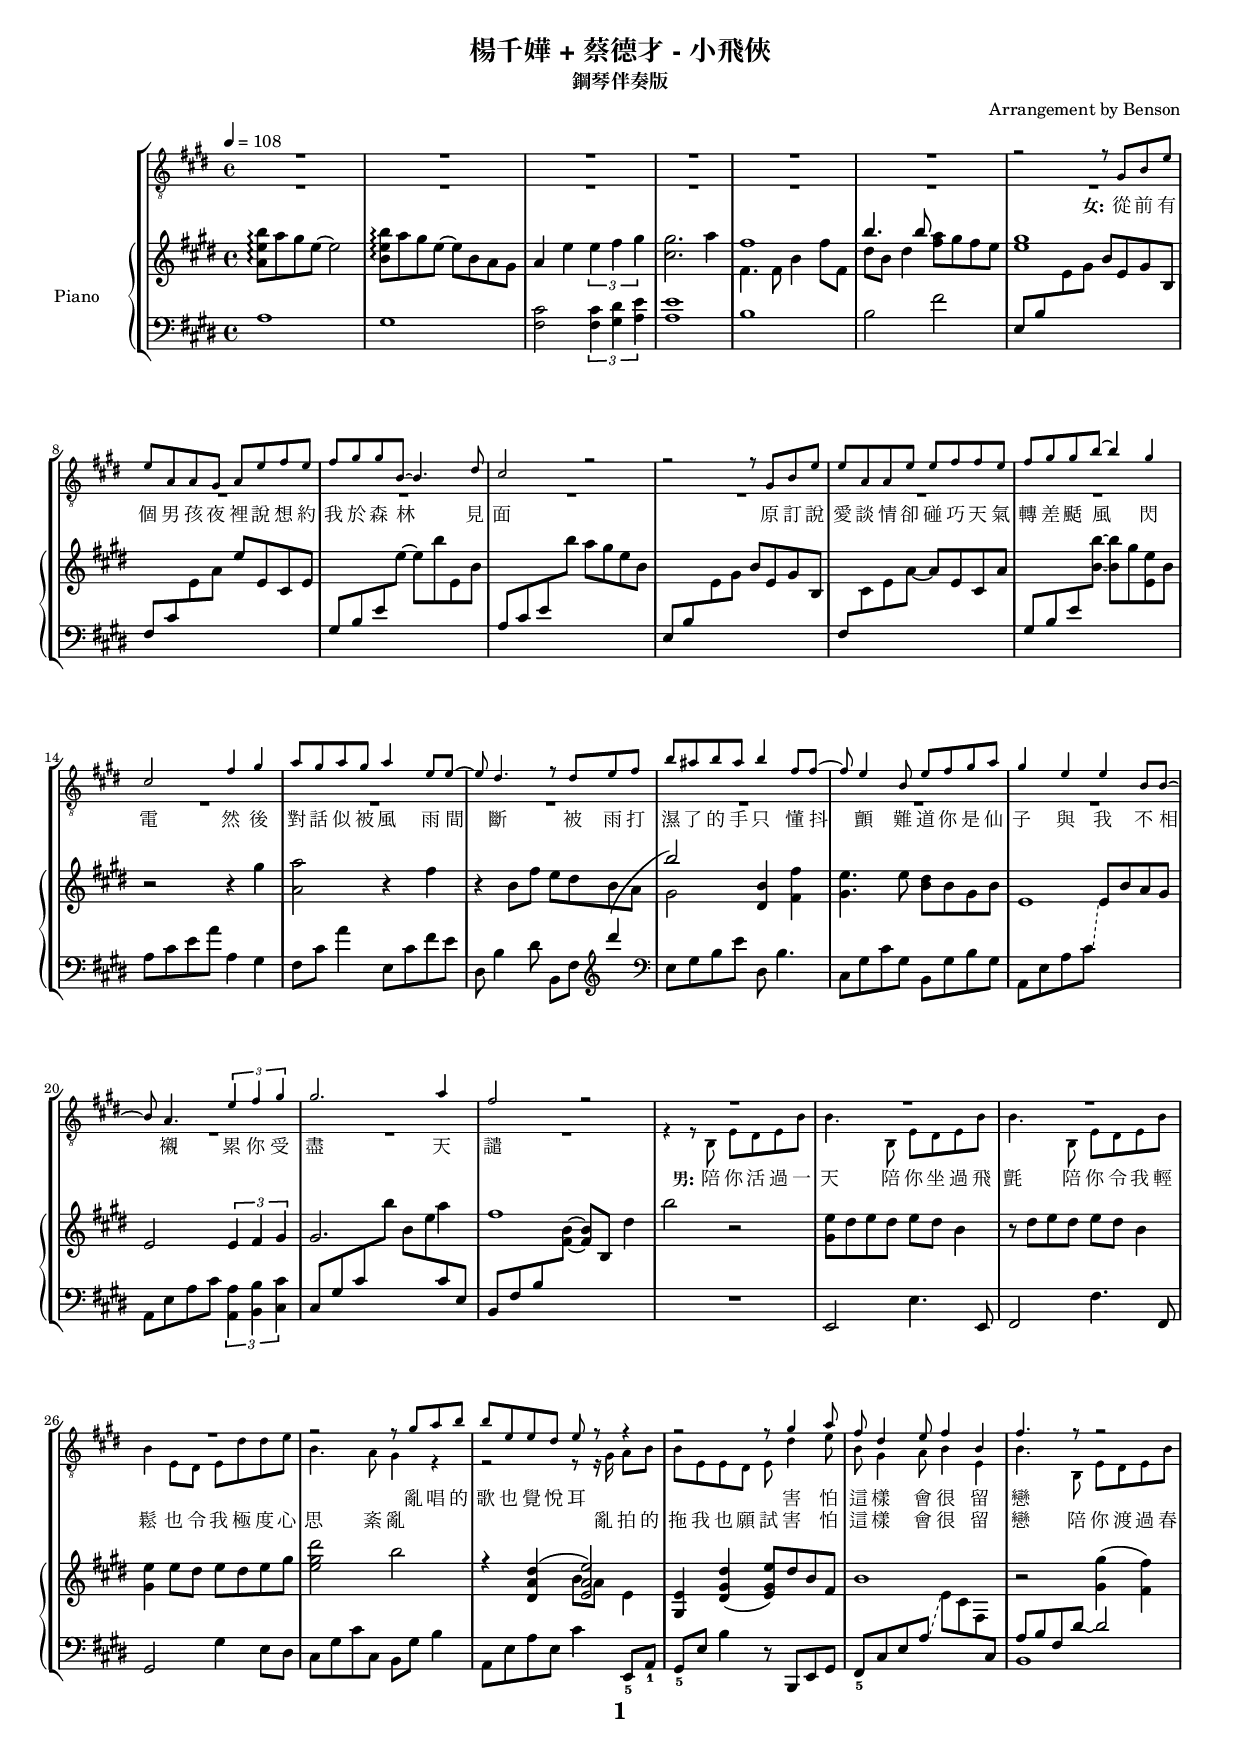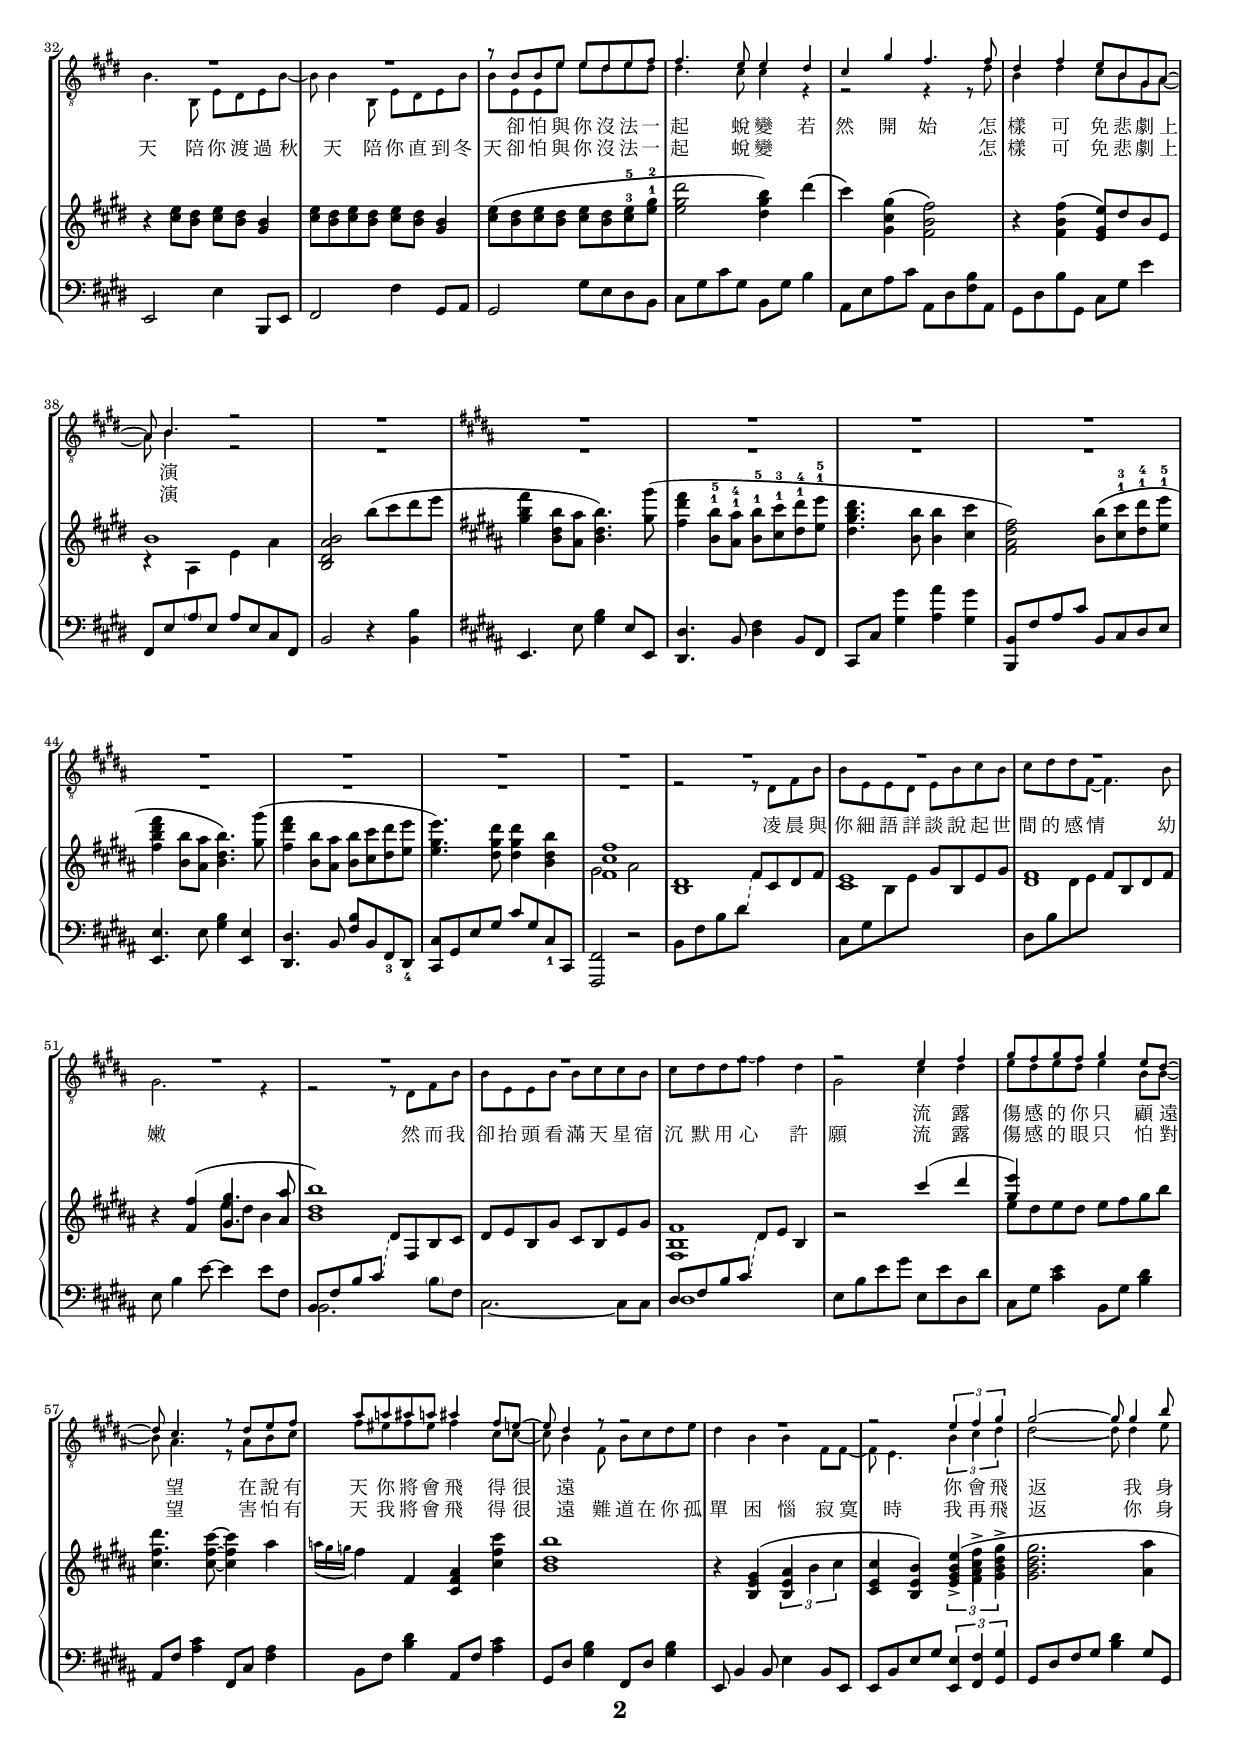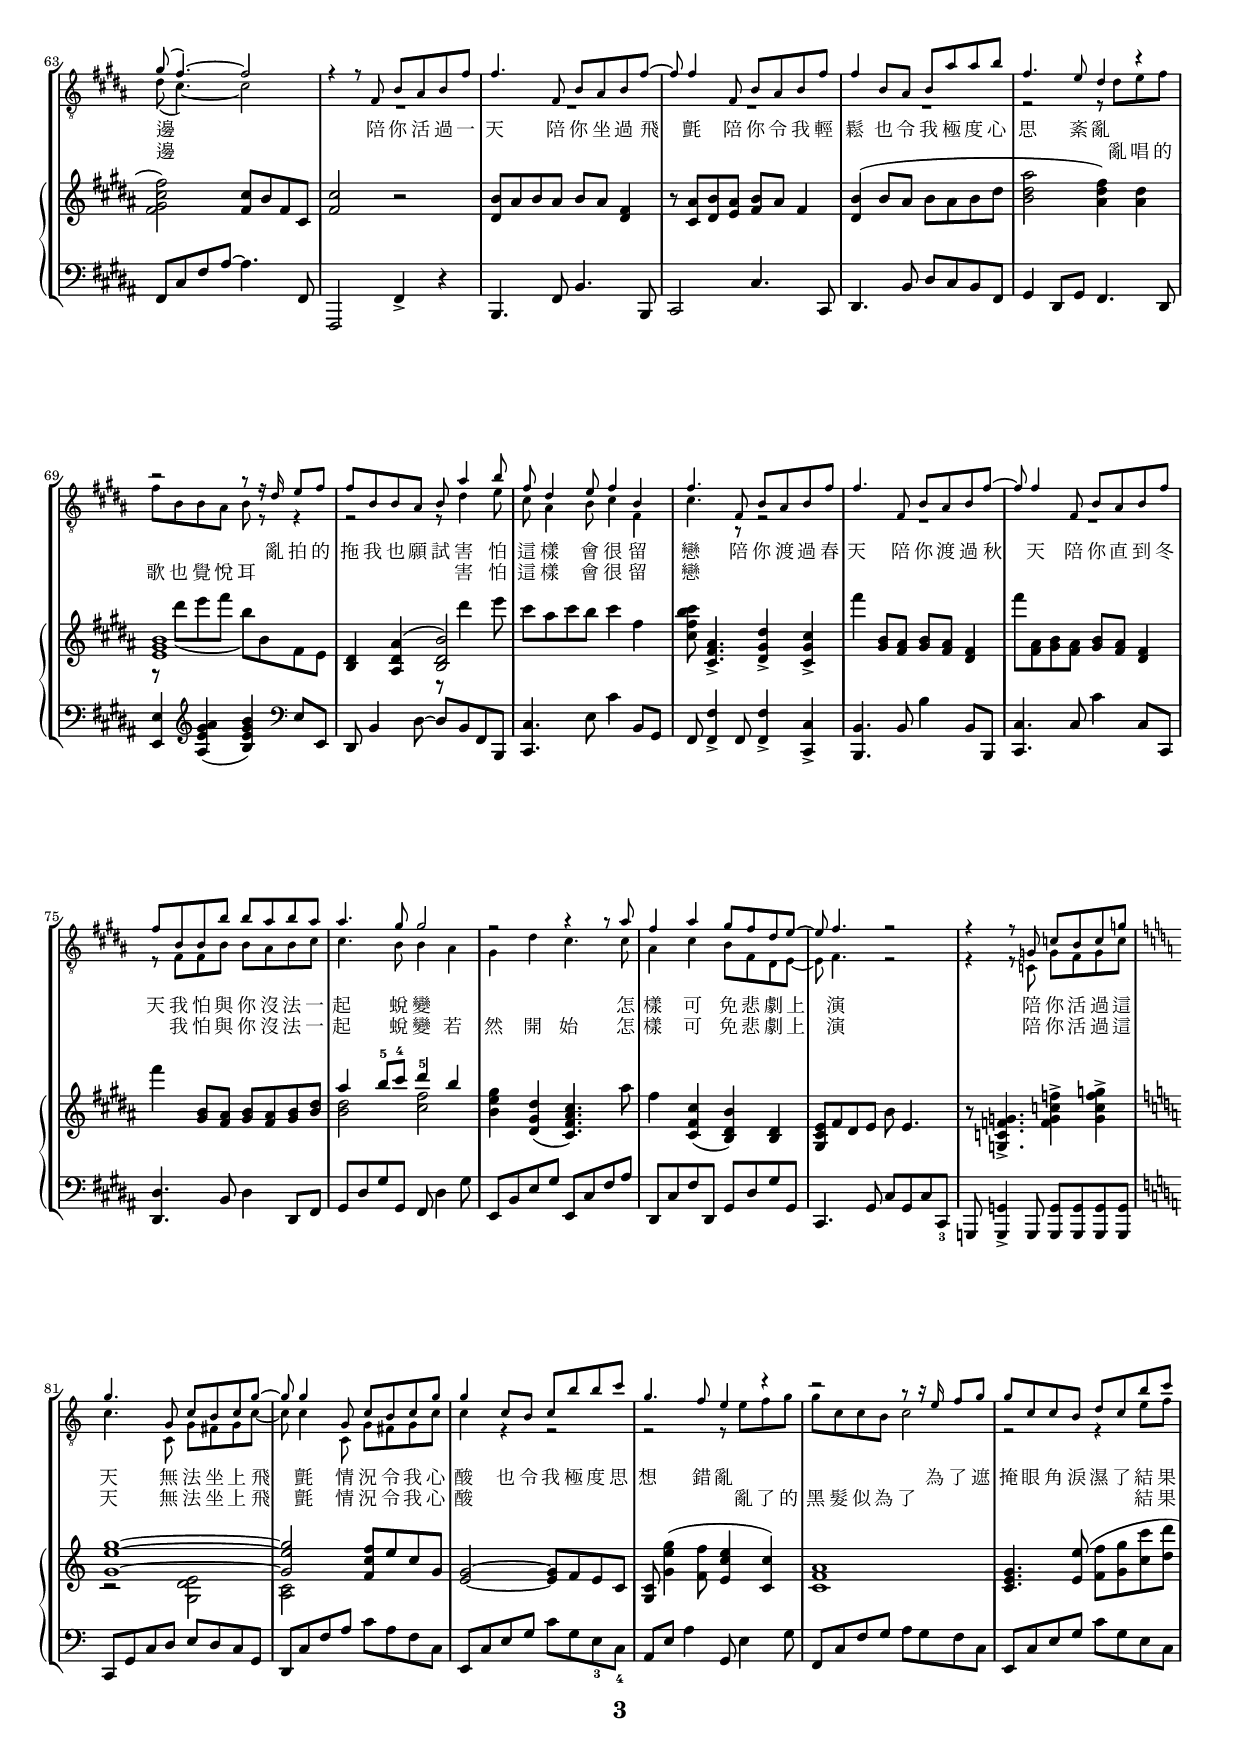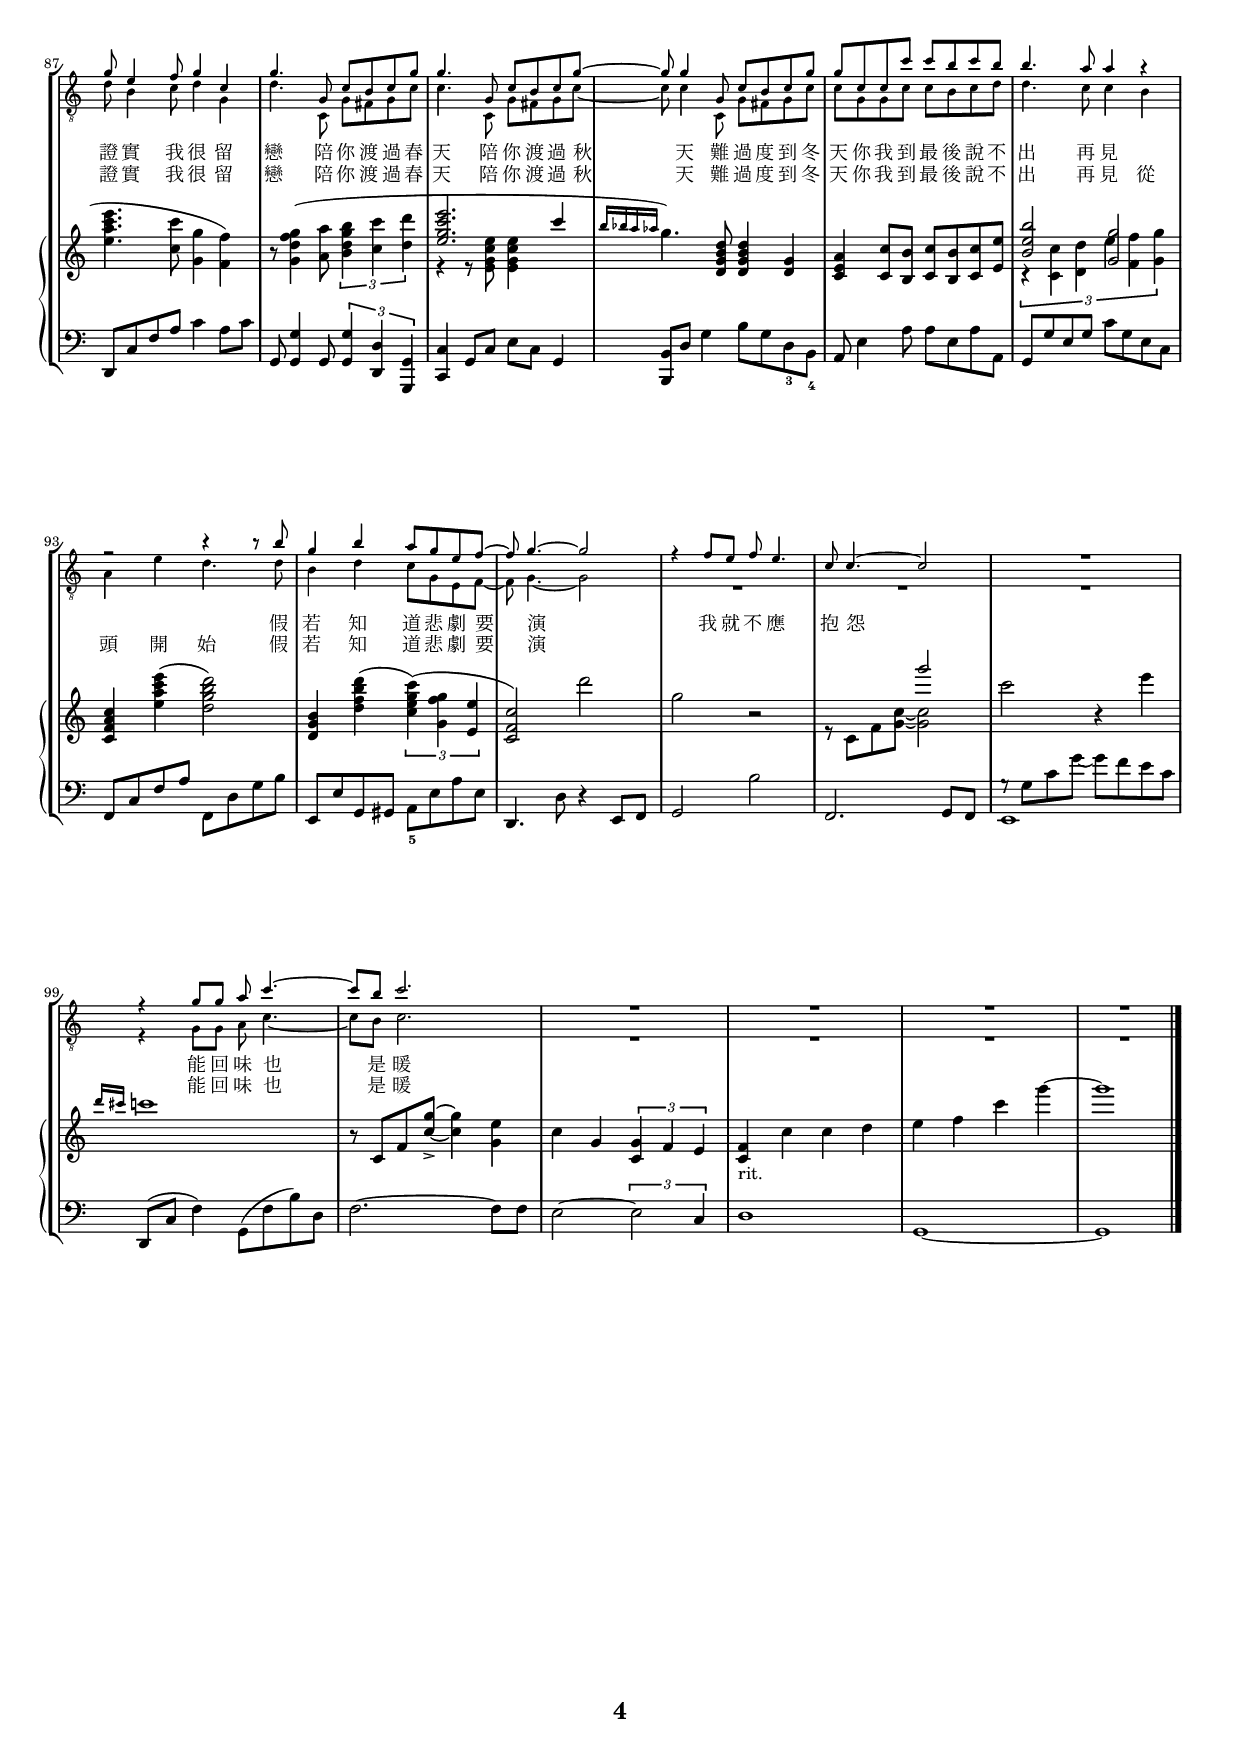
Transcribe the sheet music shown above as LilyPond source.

\version "2.18.2"
\include "articulate.ly"
#(set-global-staff-size 15)

% TODO
% merge rests from two voices, hide rest for solo at first verse?
% add lyrics
% add phrasing slur for voices
% fingering position, e.g. episode
% left right hand distribution of first verse, and bar 16? (switch? to try)
% dynamics

upper = \relative c' {
  \clef treble \key e \major \time 4/4 \tempo 4 = 108
  
  <a' e' b'>8\arpeggio a' gis e~ e2
  <b e b'>8\arpeggio a' gis e~ e b a gis
  a4 e' \times 2/3 {e fis gis}
  <cis, gis'>2. a'4
  fis1
  << {b4. b8} \\ {dis,8 b dis4} >> <fis a>8 gis fis e

  <e gis>1
  s1
  s1
  s1
  s1
  s1
  s1
  r2 r4 gis4
  <a, a'>2 r4 fis'4
  r4 b,8 fis' e dis b a
  \stemDown gis2 \stemNeutral <dis b'>4 <fis fis'>
  <gis e'>4. e'8 <b dis> b gis b
  e,1
  e2 \times 2/3 {e4 fis gis}
  gis2. a'4
  fis1
  b2 r2

  <gis, e'>8 dis' e dis e dis b4
  r8 dis e dis e dis b4
  <gis e'>4 e'8 dis e dis e gis
  <e gis dis'>2 b'
  << {r4 <dis,, a' dis>4( <e a e'>2)} \\ {s2 b'8 a e4} >>
  <gis, e'> <dis' gis dis'>( <e gis e'>8) dis' b fis
  b1
  r2 <gis gis'>4( <fis fis'>)
  r4 <cis' e>8 <b dis> <cis e> <b dis> <gis b>4
  <cis e>8 <b dis> <cis e> <b dis> <cis e> <b dis> <gis b>4
  <cis e>8( <b dis> <cis e> <b dis> <cis e> <b dis> <cis^3 e^5> <e^1 gis^2>
  <e gis dis'>2 <dis gis b>4) dis'(
  cis) <gis, cis gis'>( <fis b fis'>2)
  r4 <fis b fis'>4( <e gis e'>8) dis' b e,
  << {b'1} \\ {r4 a, e' a} >>
  <b, dis a' b>2

  b''8( cis dis e \key b \major
  <gis, b fis'>4 <b, dis b'>8 <ais ais'> <b dis b'>4.) <gis' gis'>8(
  <fis dis' fis>4 <b,^1 b'^5>8 <ais^1 ais'^4> <b^1 b'^5> <cis^1 cis'^3> <dis^1 dis'^4> <e^1 e'^5>
  <dis gis b dis>4. <b b'>8 <b b'>4 <cis cis'>
  <fis, ais dis fis>2) <b b'>8( <cis^1 cis'^3> <dis^1 dis'^4> <e^1 e'^5>
  <fis b dis fis>4 <b, b'>8 <ais ais'> <b dis b'>4.) <gis' gis'>8(
  <fis dis' fis>4 <b, b'>8 <ais ais'> <b b'> <cis cis'> <dis dis'> <e e'>
  <e gis e'>4.) <dis gis dis'>8 <dis gis dis'>4 <b dis b'>
  << {<fis cis' fis>1} \\ {gis2 ais} >>

  <b, dis>1
  <cis e>
  <dis fis>
  r4 << {<fis fis'>( <gis gis'>4. <ais ais'>8} \\ {s4 e'8 dis b4} >>
  << {<b dis b'>1)} \\ {} >>
  s1
  <fis, b fis'>1
  r2 << {cis'''4( dis} \\ {s2} >>
  << {<gis, e'>4)} \\ {e8 dis e dis e fis gis b} >>
  <cis, fis dis'>4. <cis fis cis'>8~ <cis fis cis'>4 ais'
  << {s4} \\ {\appoggiatura {a16[ gis g]} fis4} >> fis, <cis fis ais>4 <cis' fis cis'>
  <b dis b'>1
  r4 <b, e gis>( \times 2/3 {<b e ais>4 b' cis}
  <cis, e cis'>4 <b e b'>) \times 2/3 {<e gis b e>4->( <fis ais cis fis>-> <gis b dis gis>->}
  <gis b dis gis>2. <ais ais'>4
  <fis gis cis fis>2) <fis cis'>8 b fis cis
  <fis cis'>2 r2

  <dis b'>8 ais' b ais b ais <dis, fis>4
  r8 <cis ais'> <dis b'> <e ais> <fis b> ais fis4
  <dis b'>4( b'8 ais b ais b dis
  <b dis ais'>2 <ais dis fis>4) <ais dis>
  << {<e gis b>1} \\ {r8 dis''( e fis b,) b, fis e} >>
  <b dis>4 << {<ais dis ais'>( <b dis b'>2)} \\ {s4 r8 dis''4 e8} >>
  cis8 ais cis b cis4 fis,
  <cis fis b cis>8 <cis, fis ais>4.-> <dis gis dis'>4-> <cis gis' cis>->
  fis''4 <gis,, b>8 <fis ais> <gis b> <fis ais> <dis fis>4
  fis''8 <fis,, ais>8 <gis b> <fis ais> <gis b> <fis ais> <dis fis>4
  fis''4 <gis,, b>8 <fis ais> <gis b> <fis ais> <gis b> <b dis>
  << {ais'4 b8^5 cis^4 dis4^5 b} \\ {<b, dis>2 <cis fis>2} >>
  <b e gis>4 <dis, gis dis'>4( <cis fis ais cis>4.) ais''8
  fis4 <cis, fis cis'>4( <b dis b'>4) <b dis>
  <gis cis e>8 fis' dis e b' e,4.
  r8 <g, c f g>4.-> <f' g c f>4-> <g c f g>-> \key c \major

  << {<g e' g>1~} \\ {r2 <g, d' e>2} >>
  << {<g' e' g>2 <f c' f>8 e' c g} \\ {<a, c>2} >>
  <e' g>2~ <e g>8 f e c
  <g c>8 <g' e' g>4( <f f'>8 <e c' e>4 <c c'>)
  <c f a>1
  <c e g>4. <e e'>8( <f f'> <g g'> <c c'> <d d'>
  <e a c e>4. <c c'>8 <g g'>4 <f f'>)
  r8 <g d' f g>4( <a a'>8 \times 2/3 {<b d g b>4 <c c'> <d d'>}
  << {<e g c e>2. c'4} \\ {r4 r8 <e,, g c e> <e g c e>4} >>
  \grace{b''16[ bes a aes]} g4.) <d, g b d>8 <d g b d>4 <d g>
  <c e a>4 <c c'>8 <b b'> <c c'> <b b'> <c c'> <e e'>
  << {<b' e b'>2 <g g'>2} \\ {\times 2/3 {r4 <c, c'> <d d'> <e'> <f, f'> <g g'>}} >>
  <c, f a c>4 <e' a c e>( <d g b d>2)
  <d, g b>4 <d' f b d>4( \times 2/3 {<c e g c>4)( <g f' g> <e e'>}
  <c f c'>2) d''2
  g,2 r

  s2 \stemUp g'2
  \stemNeutral c, r4 e
  \grace{d16[ cis]} c1
  r8 c,, f <c' g'>8~-> <c g'>4 <g e'>
  c g \times 2/3 {<c, g'>4 f e}
  <c f>4_"rit." c' c d
  e f c' g'~
  g1 \bar "|."
}

lower = \relative c {
  \clef bass \key e \major \time 4/4

  a'1
  gis
  <fis cis'>2 \times 2/3 {<fis cis'>4 <gis dis'> <a e'>}
  <a e'>1
  << {\change Staff = upper \stemDown fis'4. fis8 b4 fis'8 fis,} \\ {\change Staff = lower \stemNeutral b,1}>>
  \stemNeutral b2 fis'

  e,8 b' \change Staff = upper e gis b e, gis b,
  \change Staff = lower fis cis' \change Staff = upper e a e' e, cis e
  \change Staff = lower gis, b e \change Staff = upper e'~ e b' e,, b'
  \change Staff = lower a, cis e \change Staff = upper b'' a gis e b
  \change Staff = lower e,, b' \change Staff = upper e gis b e, gis b,
  \change Staff = lower fis \change Staff = upper cis' e a~ a e cis a'
  \change Staff = lower gis, b e \change Staff = upper <b' b'>~ <b b'> gis' <e, e'> b'
  \change Staff = lower a, cis e a a,4 gis
  fis8 cis' a'4 e,8 cis' fis e
  dis, b'4 dis8 b, fis' << {\clef treble dis'''4( 
  \clef bass \change Staff = upper b2)} \\ {\change Staff = lower s4 e,,,8 gis b e dis, b'4.} >>
  cis,8 gis' cis gis b, gis' b gis
  a, e' a \once \override Glissando #'style = #'dashed-line cis \glissando \change Staff = upper e b' a gis
  \change Staff = lower a,, e' a cis \times 2/3 {<a, a'>4 <b b'> <cis cis'>}
  cis8 gis' cis \change Staff = upper b'' b, e \change Staff = lower cis, e,
  b fis' b \change Staff = upper <fis' b>~ <fis b> b, dis'4
  \change Staff = lower R1

  e,,,2 e'4. e,8
  fis2 fis'4. fis,8
  gis2 gis'4 e8 dis
  cis8 gis' cis cis, b gis' b4
  a,8 e' a e cis'4 e,,8_5 a_1
  gis8_5 e' b'4 r8 b,, e gis
  fis8_5 cis' e \once \override Glissando #'style = #'dashed-line a \glissando \change Staff = upper e' cis fis, \change Staff = lower cis
  << {b1} \\ {\stemUp a'8 b fis dis'~ dis2} >>
  \stemNeutral e,,2 e'4 b,8 e
  fis2 fis'4 gis,8 a
  gis2 gis'8 e dis b
  cis gis' cis gis b, gis' b4
  a,8 e' a cis a, dis <fis b> a,
  gis dis' b' gis, cis gis' e'4
  fis,,8 e' \parenthesize a e a e cis fis,
  b2
  
  r4 <b b'> \key b \major
  e,4. e'8 <gis b>4 e8 e,
  <dis dis'>4. b'8 <dis fis>4 b8 fis
  cis8 cis' <gis' gis'>4 <ais ais'> <gis gis'>
  <b,, b'>8 fis'' ais cis b, cis dis e
  <e, e'>4. e'8 <gis b>4 <e, e'>4
  <dis dis'>4. b'8 <fis' b>8 b, fis_3 dis_4
  <cis cis'>8 gis' e' gis cis gis cis,_1 cis,
  <fis, fis'>2 r2

  b'8 fis' b \once \override Glissando #'style = #'dashed-line dis \glissando \change Staff = upper fis cis dis fis
  \change Staff = lower \stemDown cis, gis' \change Staff = upper b e \stemNeutral gis b, e gis
  \change Staff = lower \stemDown dis, b' \change Staff = upper dis e \stemNeutral fis b, dis fis
  \change Staff = lower e, b'4 e8~ e4 e8 fis,8
  << {b,8 fis' b \once \override Glissando #'style = #'dashed-line cis \glissando \change Staff = upper dis fis, b cis} \\ {\change Staff = lower b,2. \parenthesize b'8 fis} >>
  << {\change Staff = upper dis' e b gis' cis, b e gis} \\ {\change Staff = lower cis,,2.~ cis8 cis} >>
  << {dis8 fis b \once \override Glissando #'style = #'dashed-line cis \glissando \change Staff = upper dis e b4} \\ {\change Staff = lower dis,1} >>
  \stemNeutral e8 b' e gis e, e' dis, dis'
  cis, gis' <cis e>4 b,8 gis' <b dis>4
  ais,8 fis' <ais cis>4 fis,8 cis' <fis ais>4
  b,8 fis' <b dis>4 ais,8 fis' <ais cis>4
  gis,8 dis' <gis b>4 fis,8 dis' <gis b>4
  e,8 b'4 b8 e4 b8 e,
  e b' e gis \times 2/3 {<e, e'>4 <fis fis'> <gis gis'>}
  gis8 dis' fis gis <b dis>4 gis8 gis,
  fis cis' fis ais~ ais4. fis,8
  fis,2 fis'4-> r4

  b,4. fis'8 b4. b,8
  cis2 cis'4. cis,8
  dis4. b'8 dis8 cis b fis
  gis4 dis8 gis fis4. dis8
  <e e'>4 \clef treble  <ais' e' gis ais>( <b e gis b>) \clef bass e,8 e,
  dis b'4 dis8~ dis8 b fis b,
  <cis cis'>4. e'8 cis'4 b,8 gis
  fis <fis fis'>4-> fis8 <fis fis'>4-> <cis cis'>->
  <b b'>4. b'8 b'4 b,8 b,
  <cis cis'>4. cis'8 cis'4 cis,8 cis,
  <dis dis'>4. b'8 dis4 dis,8 fis
  gis dis' gis gis, fis8 dis'4 gis8
  e, b' e gis e, cis' fis ais
  dis,, cis' fis dis, gis dis' gis gis,
  cis,4. gis'8 cis gis cis cis,_3
  g8 <g g'>4-> g8 <g g'> <g g'> <g g'> <g g'>  \key c \major
  c8 g' c d e d c g
  d c' f a c a f c
  e, c' e g c g e_3 c_4
  a e' a4 g,8 e'4 g8
  f, c' f g a g f c
  e, c' e g c g e c
  d, c' f a c4 a8 c
  g,8 <g g'>4 g8 \times 2/3 {<g g'>4 <d d'> <g, g'>}
  <c c'>4 g'8 c e c g4
  <b, b'>8 d'8 g4 b8 g d_3 b_4
  a8 e'4 a8 a e a a,
  g g' e g c g e c
  f, c' f a f, d' g b
  e,, e' g, gis a_5 e' a e
  d,4. d'8 r4 e,8 f
  g2 b'
  << {f,2. g8 f} \\ {\change Staff = upper r8 c'' f <g c>~ <g c>2} >>
  << {e,,1} \\ {g'8\rest g c g'~ g f e c} >>
  d,,8( c' f4) g,8( f' b) d,
  f2.~ f8 f
  e2~ \times 2/3 {e2 c4}
  d1
  g,~
  g \bar "|."
}

melodyf = \relative c' {
  \clef treble \key e \major \time 4/4
  \override Script #'padding = #2

  R1 R1 R1 R1 R1 R1

    r2 r8 gis b e e a, a gis a e' fis e fis gis gis b,~ b4. dis8 cis2 r2
    r2 r8 gis b e e a, a e' e fis fis e fis gis gis b~ b4 gis cis,2 fis4 gis
    a8 gis a gis a4 e8 e~ e dis4. r8 dis e fis b ais b ais b4 fis8 fis~ fis e4 b8 e fis gis a
    gis4 e e b8 b~ b a4. \times 2/3 {e'4 fis gis} gis2. a4 fis2 r2 R1

    R1 R1 R1 r2 r8 gis a b b e, e dis e r r4 r2 r8 gis4 a8 fis dis4 e8 fis4 b, fis'4. r8 r2
    R1 R1 r8 b, b e e dis e fis fis4. e8 e4 dis cis gis' fis4. fis8 dis4 fis e8 b gis a~
    a b4. r2 R1 \key b \major R1 R1 R1 R1 R1 R1 R1 R1 R1 R1 R1 R1 R1 R1 R1
    r2 e4 fis gis8 fis gis fis gis4 e8 dis~ dis cis4. r8 dis e fis ais a ais a ais4 fis8 e~ e dis4 r8 r2
    R1 r2 \times 2/3 {e4 fis gis} gis2~ gis8 gis4 b8 gis( fis4.~) fis2
    r4 r8 fis, b ais b fis' fis4. fis,8 b ais b fis'~ fis fis4 fis,8 b ais b fis'
    fis4 b,8 ais b ais' ais b fis4. e8 dis4 r
    r2 r8 r16 dis16 e8 fis fis b, b ais b ais'4 b8 fis dis4 e8 fis4 b,
    fis'4. fis,8 b ais b fis' fis4. fis,8 b ais b fis'~ fis fis4 fis,8 b ais b fis'
    fis b, b b' b ais b ais ais4. gis8 gis2
    r2 r4 r8 ais fis4 ais gis8 fis dis e~ e fis4. r2
    r4 r8 g, c b c g' \key c \major g4. g,8 c b c g'~ g g4 g,8 c b c g'
    g4 c,8 b c b' b c g4. f8 e4 r4 r2 r8 r16 e f8 g g c, c b d c b' c
    g e4 f8 g4 c, g'4. g,8 c b c g' g4. g,8 c b c g'~ g g4 g,8 c b c g'
    g c, c c' c b c b b4. a8 a4 r4 r2 r4 r8 b g4 b a8 g e f~ f g4.~ g2
    r4 f8 e f e4. c8 c4.~ c2 R1 r4 g'8 g a c4.~ c8 b c2. R1 R1 R1 R1 \bar "|."
}

lyricsf = \lyricmode {
%\addlyrics {
  \set stanza = #"女:"
  從 前 有 個 男 孩 夜 裡 說 想 約 我 於 森 林 見 面
  原 訂 說 愛 談 情 卻 碰 巧 天 氣 轉 差 颳 風 閃 電
  然 後 對 話 似 被 風 雨 間 斷
  被 雨 打 濕 了 的 手 只 懂 抖 顫 難 道 你 是 仙 子
  與 我 不 相 襯 累 你 受 盡 天 譴
  亂 唱 的 歌 也 覺 悅 耳
  害 怕 這 樣 會 很 留 戀
  卻 怕 與 你 沒 法 一 起 蛻 變
  若 然 開 始 怎 樣 可 免 悲 劇 上 演
  流 露 傷 感 的 你 只 顧 遠 望
  在 說 有 天 你 將 會 飛 得 很 遠
  你 會 飛 返 我 身 邊
  陪 你 活 過 一 天 陪 你 坐 過 飛 氈
  陪 你 令 我 輕 鬆 也 令 我 極 度 心 思 紊 亂
  亂 拍 的 拖 我 也 願 試
  害 怕 這 樣 會 很 留 戀
  陪 你 渡 過 春 天 陪 你 渡 過 秋 天
  陪 你 直 到 冬 天
  我 怕 與 你 沒 法 一 起 蛻 變
  怎 樣 可 免 悲 劇 上 演
  陪 你 活 過 這 天 無 法 坐 上 飛 氈
  情 況 令 我 心 酸
  也 令 我 極 度 思 想 錯 亂
  為 了 遮 掩 眼 角 淚 濕 了
  結 果 證 實 我 很 留 戀
  陪 你 渡 過 春 天 陪 你 渡 過 秋 天
  難 過 度 到 冬 天 你 我 到 最 後 說 不 出 再 見
  假 若 知 道 悲 劇 要 演
  我 就 不 應 抱 怨
  能 回 味 也 是 暖
}

melodym = \relative c' {
    \clef "treble_8" \key e \major \time 4/4
    R1 R1 R1 R1 R1 R1
    R1 R1 R1 R1 R1 R1 R1 R1
    R1 R1 R1 R1 R1 R1 R1 R1
    r4 r8 b, e dis e b' b4. b,8 e dis e b' b4.
    b,8 e dis e b' b4 e,8 dis e dis' dis e b4. a8 gis4 r4
    r2 r8 r16 gis a8 b b e, e dis e dis'4 e8 b gis4 a8 b4 e, b'4.
    b,8 e dis e b' b4. b,8 e dis e b'~ b b4 b,8 e dis e b' b
    e, e e' e dis e dis dis4. cis8 cis4 r4 
    r2 r4 r8 dis b4 dis cis8 b gis a~ a b4. r2 R1
    \key b \major R1 R1 R1 R1 R1 R1 R1 R1
    r2 r8 dis,8 fis b b e, e dis e b' cis b cis dis dis fis,8~ fis4. b8 gis2. r4
    r2 r8 dis fis b b e, e b' b cis cis b cis dis dis fis~ fis4 dis gis,2 cis4 dis
    e8 dis e dis e4 b8 b~ b ais4. r8 ais b cis fis eis fis eis fis4 cis8 cis~
    cis b4 fis8 b cis dis e dis4 b b fis8 fis~ fis e4. \times 2/3 {b'4 cis dis}
    dis2~ dis8 dis4 e8 dis( cis4.~) cis2 R1 R1 R1 R1
    r2 r8 dis8 e fis fis b, b ais b r8 r4 r2 r8 dis4 e8 cis ais4 b8 cis4 fis, cis'4. r8 r2
    R1 R1 r8 fis, fis b b ais b cis cis4. b8 b4 ais gis dis' cis4. cis8 ais4 cis b8 fis dis e~ e fis4. r2
    r4 r8 c g' fis g c \key c \major c4. c,8 g' fis g c~ c c4 c,8 g' fis g c c4 r4 r2
    r2 r8 e f g g c, c b c2 r2 r4 e8 f d b4 c8 d4 g, d'4. c,8 g' fis g c 
    c4. c,8 g' fis g c~ c c4 c,8 g' fis g c c g g c c b c d d4. c8 c4 b
    a e' d4. d8 b4 d c8 g e f~ f g4.~ g2 R1 R1 R1 r4 g8 g a c4.~ c8 b c2. R1 R1 R1 R1 \bar "|."
}

lyricsm = \lyricmode {
\set stanza = #"男:"
%\addlyrics {
%
  陪 你 活 過 一 天 陪 你 坐 過 飛 氈
  陪 你 令 我 輕 鬆 也 令 我 極 度 心 思 紊 亂
  \once \override LyricText #'self-alignment-X = #1
  亂 拍 的 拖 我 也 願 試
  害 怕 這 樣 會 很 留 戀
  陪 你 渡 過 春 天 陪 你 渡 過 秋 天
  陪 你 直 到 冬 天 卻 怕 與 你 沒 法 一 起 蛻 變
  怎 樣 可 免 悲 劇 上 演
  凌 晨 與 你 細 語 詳 談 說 起 世 間 的 感 情 幼 嫩
  然 而 我 卻 抬 頭 看 滿 天 星 宿 沉 默 用 心 許 願
  流 露 傷 感 的 眼 只 怕 對 望
  害 怕 有 天 我 將 會 飛 得 很 遠
  難 道 在 你 孤 單 困 惱 寂 寞 時
  我 再 飛 返 你 身 邊
  亂 唱 的 歌 也 覺 悅 耳
  害 怕 這 樣 會 很 留 戀
  我 怕 與 你 沒 法 一 起 蛻 變
  若 然 開 始 怎 樣 可 免 悲 劇 上 演
  陪 你 活 過 這 天 無 法 坐 上 飛 氈
  情 況 令 我 心 酸
  亂 了 的 黑 髮 似 為 了
  結 果 證 實 我 很 留 戀
  陪 你 渡 過 春 天 陪 你 渡 過 秋 天
  難 過 度 到 冬 天 你 我 到 最 後 說 不 出 再 見
  從 頭 開 始 假 若 知 道 悲 劇 要 演
  能 回 味 也 是 暖
}

\paper {
%  system-system-spacing = #'((basic-distance . 0.1) (padding . 0))
%  ragged-last-bottom = ##f
%  ragged-bottom = ##f
  print-first-page-number = ##t
  oddHeaderMarkup = \markup \fill-line { " " }
  evenHeaderMarkup = \markup \fill-line { " " }
  oddFooterMarkup = \markup { \fill-line {
    \bold \fontsize #3 \on-the-fly #print-page-number-check-first
    \fromproperty #'page:page-number-string } }
  evenFooterMarkup = \markup { \fill-line {
    \bold \fontsize #3 \on-the-fly #print-page-number-check-first
    \fromproperty # 'page:page-number-string } }
%#(define page-breaking ly:page-turn-breaking)
#(define page-breaking ly:minimal-breaking)
}

\header {
  title = "楊千嬅 + 蔡德才 - 小飛俠"
  subtitle = "鋼琴伴奏版"
  arranger = "Arrangement by Benson"
}

\score {
  \new StaffGroup <<
    \new Staff <<
      \set Staff.fontSize = #-2
\override StaffSymbol #'staff-space = #(magstep -3)
%\override StaffSymbol #'thickness = #(magstep -3)
      \set Staff.midiInstrument = #"oboe"
    \new Voice = "Female" { \voiceOne \melodyf }
%{    \new Staff = "Female" \melodyf <<
      \set Staff.instrumentName = #"Female  "
      \set Staff.midiInstrument = #"pan flute"
      \set Staff.midiMinimumVolume = #0.6
    >>%}
    \new Voice = "Male" { \voiceTwo \melodym }
%{    \new Staff = "Male" \melodym <<
      \set Staff.instrumentName = #"Male  "
      \set Staff.midiInstrument = #"oboe"
      \set Staff.midiMinimumVolume = #0.8
    >>%}
      >>
      \context Lyrics = soprano { s1}
      \context Lyrics = tenor {s1}
      \context Lyrics = soprano \lyricsto Female \lyricsf
      \context Lyrics = tenor \lyricsto Male \lyricsm
    \new PianoStaff <<
      \set PianoStaff.instrumentName = #"Piano  "
      \new Staff = "upper" \upper
      \new Staff = "lower" \lower
    >>
  >>
  \layout {
    \context {
      \type "Engraver_group"
      \name Dynamics
      \alias Voice
      \consists "Output_property_engraver"
      \consists "Piano_pedal_engraver"
      \consists "Script_engraver"
      \consists "New_dynamic_engraver"
      \consists "Dynamic_align_engraver"
      \consists "Text_engraver"
      \consists "Skip_event_swallow_translator"
      \consists "Axis_group_engraver"


      \override DynamicLineSpanner #'Y-offset = #0
      \override TextScript #'font-size = #2
      \override TextScript #'font-shape = #'italic
      \override VerticalAxisGroup #'minimum-Y-extent = #'(-1 . 1)
    }
    \context {
      \RemoveEmptyStaffContext
    }
    \context {
      \Score
      \override VerticalAxisGroup #'remove-first = ##t
    }
    \context {
      \PianoStaff
%      \accepts Dynamics
    }
  }
  \midi {
%    \context {
%      \Staff
%      \remove "Staff_performer"
%    }
%    \context {
%      \Voice
%      \consists "Staff_performer"      
%    }
  }
}
